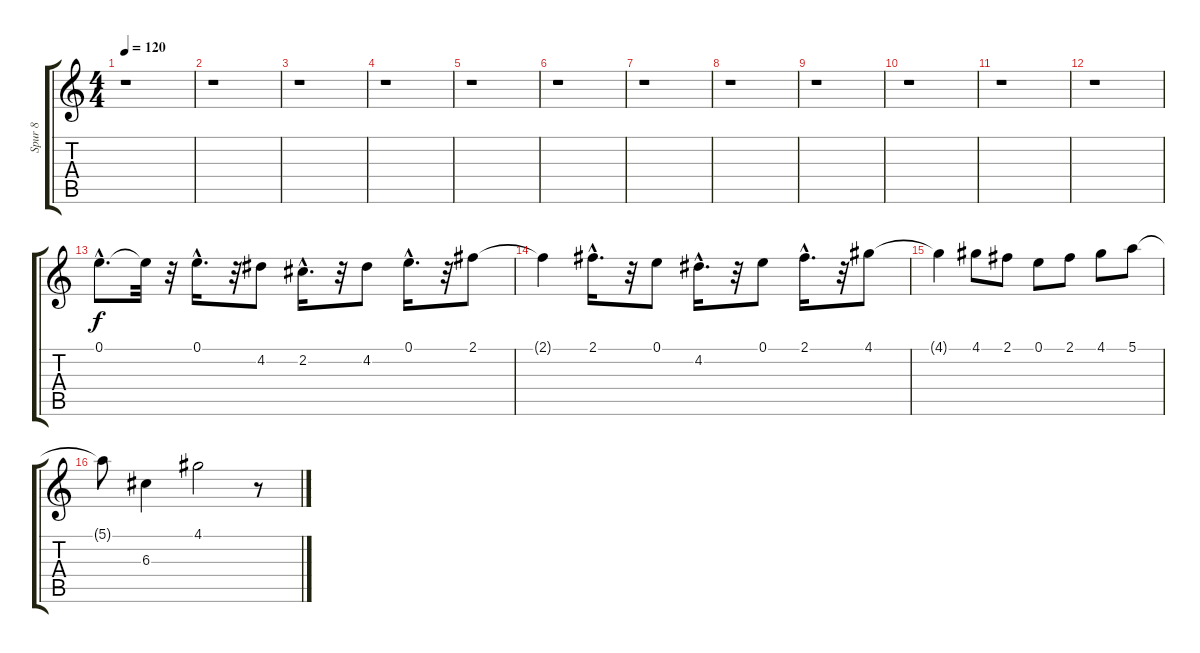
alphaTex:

\track ("Spur 8" "Spur 8") {instrument overdrivenguitar}
\staff {score tabs}
\tuning (E4 B3 G3 D3 A2 E2) {hide}
\ts (4 4)
\tempo 120
\clef g2
\ks c
r.1{dy f} |
r.1 |
r.1 |
r.1 |
r.1 |
r.1 |
r.1 |
r.1 |
r.1 |
r.1 |
r.1 |
r.1 |
0.1{hac}.8{d} 0.1{t}.32 r.32 0.1{hac}.16{d} r.32 4.2.8 2.2{hac}.16{d} r.32 4.2.8 0.1{hac}.16{d} r.32 2.1.8 |
2.1{t}.4 2.1{hac}.16{d} r.32 0.1.8 4.2{hac}.16{d} r.32 0.1.8 2.1{hac}.16{d} r.32 4.1.8 |
4.1{t}.4 4.1.8 2.1.8 0.1.8 2.1.8 4.1.8 5.1.8 |
5.1{t}.8 6.3.4 4.1.2 r.8
